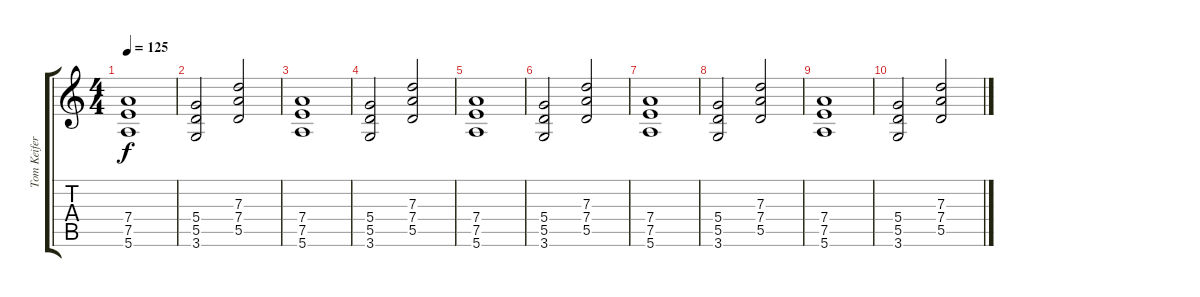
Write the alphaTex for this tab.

\track ("Tom Keifer -Rhytm Guitar " "Tom Keifer") {instrument distortionguitar}
\staff {score tabs}
\tuning (E4 B3 G3 D3 A2 E2) {hide}
\ts (4 4)
\tempo 125
\clef g2
\ks c
(7.4 7.5 5.6).1{dy f} |
(5.4 5.5 3.6).2 (7.3 7.4 5.5).2 |
(7.4 7.5 5.6).1 |
(5.4 5.5 3.6).2 (7.3 7.4 5.5).2 |
(7.4 7.5 5.6).1 |
(5.4 5.5 3.6).2 (7.3 7.4 5.5).2 |
(7.4 7.5 5.6).1 |
(5.4 5.5 3.6).2 (7.3 7.4 5.5).2 |
(7.4 7.5 5.6).1 |
(5.4 5.5 3.6).2 (7.3 7.4 5.5).2
